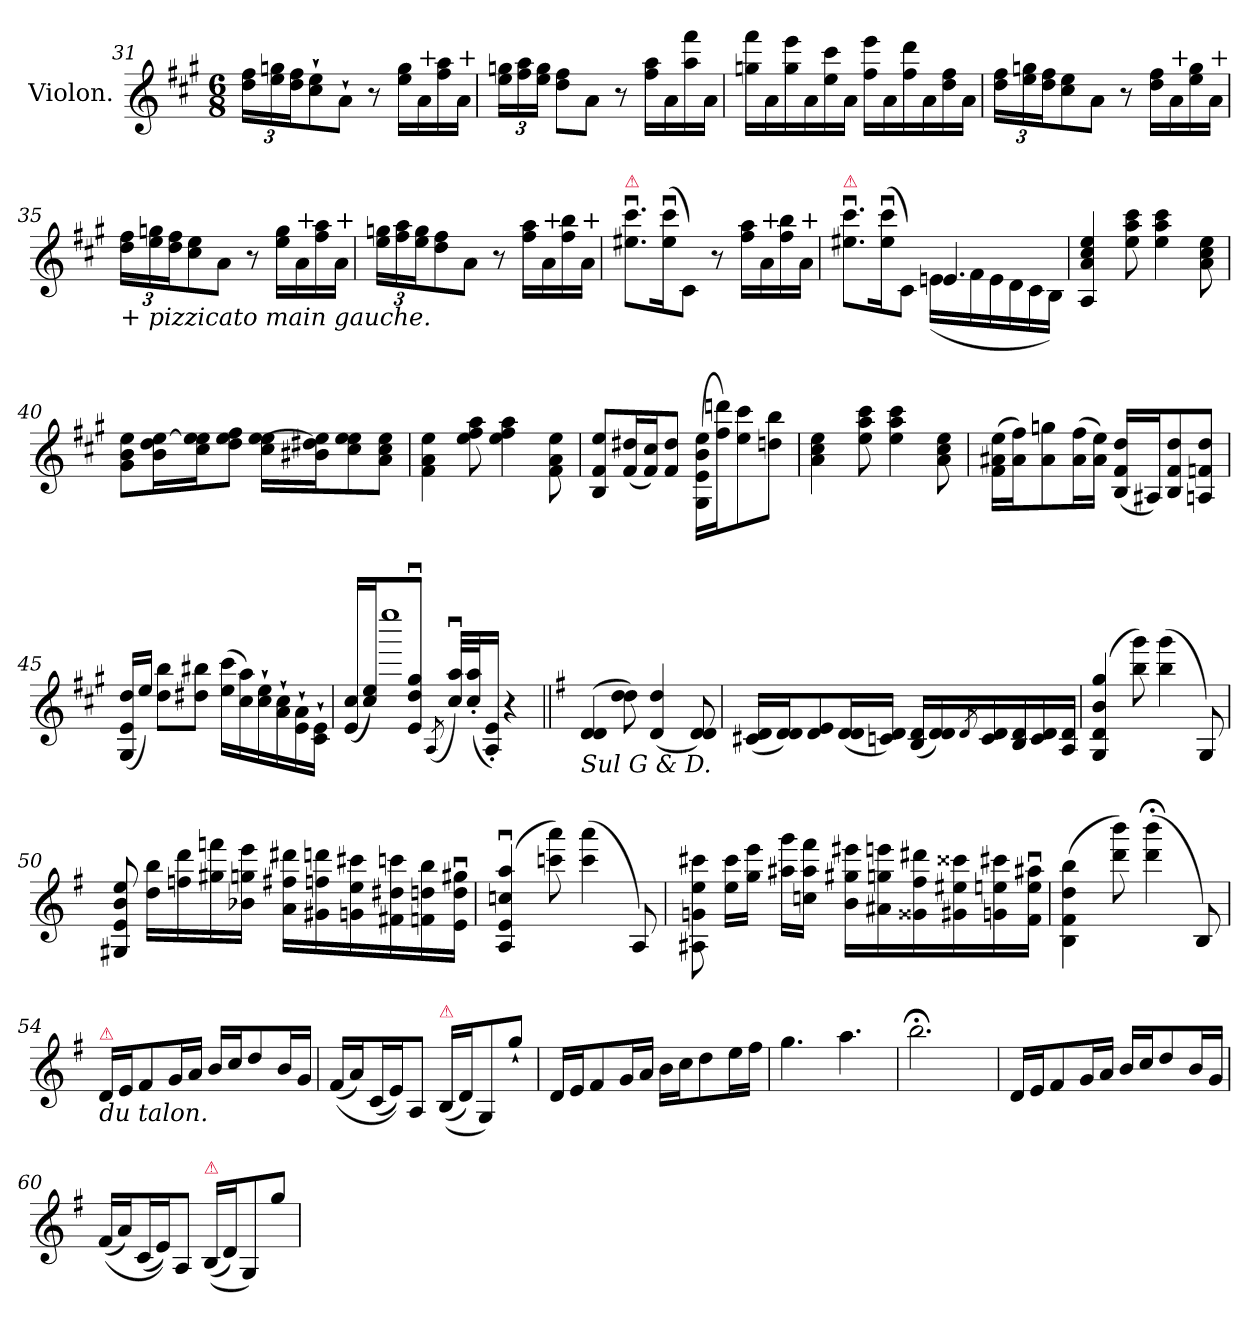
**kern
*part1
*staff1
*I"Violon.
*I'Vln
*clefG2
*k[f#c#g#]
*A:
*M6/8
=31
24dd\ 24ff#\LL
24ee\ 24ggn\
24dd\ 24ff#\J
8cc#`\ 8ee`\
8a`\J
8r
16ee\ 16gg\LL
!LO:TX:a:t=+
16a\
16ff#\ 16aa\
!LO:TX:a:t=+
16a\JJ
=32
24ee\ 24ggn\LL
24ff#\ 24aa\
24ee\ 24gg\JJ
8dd\ 8ff#\L
8a\J
8r
16ff#\ 16aa\LL
16a\
16aa\ 16fff#\
16a\JJ
=33
16ggn\ 16fff#\LL
16a\
16gg\ 16eee\
16a\
16ee\ 16ccc#\
16a\JJ
16ff#\ 16eee\LL
16a\
16ff#\ 16ddd\
16a\
16dd\ 16ff#\
16a\JJ
=34
24dd\ 24ff#\LL
24ee\ 24ggn\
24dd\ 24ff#\J
8cc#\ 8ee\
8a\J
8r
16dd\ 16ff#\LL
!LO:TX:a:t=+
16a\
16ee\ 16gg\
!LO:TX:a:t=+
16a\JJ
=35
!LO:TX:b:i:t=+ pizzicato main gauche.
24dd\ 24ff#\LL
24ee\ 24ggn\
24dd\ 24ff#\J
8cc#\ 8ee\
8a\J
8r
16ee\ 16gg\LL
!LO:TX:a:t=+
16a\
16ff#\ 16aa\
!LO:TX:a:t=+
16a\JJ
=36
24ee\ 24ggn\LL
24ff#\ 24aa\
24ee\ 24gg\J
8dd\ 8ff#\
8a\J
8r
16ff#\ 16aa\LL
!LO:TX:a:t=+
16a\
16ff#\ 16bb\
!LO:TX:a:t=+
16a\JJ
=37
!LO:TX:a:color=crimson:t=⚠
8.ee#Xu\ 8.ccc#u\L
(16ee#u\ 16ccc#u\K
8c#/J)
8r
16ff#\ 16aa\LL
!LO:TX:a:t=+
16a\
16ff#\ 16bb\
!LO:TX:a:t=+
16a\JJ
=38
*^
!LO:TX:a:color=crimson:t=⚠	!
8.ee#Xu\ 8.ccc#u\L	4.ryy
(16ee#u\ 16ccc#u\K	.
8c#/J)	.
4.en/	(>16e\LL
.	16f#\
.	16e\
.	16d\
.	16c#\
.	16B\JJ)
*v	*v
=39
4A/ 4a/ 4cc#/ 4ee/
8ee\ 8aa\ 8ccc#\
4ee\ 4aa\ 4ccc#\
8a\ 8cc#\ 8ee\
=40
8g#\ 8b\ 8ee\L
16b\ 16dd\ [16ee\L
16cc#\ 16ee]\ 16ee\J
8dd\ 8ee\ 8ff#\J
16cc#\ [16ee\ 16ee\LL
16b#X\ 16dd#X\ 16ee]\J
8cc#\ 8ee\ 8ee\
8a\ 8cc#\ 8ee\J
=41
4f#\ 4a\ 4ee\
8ee\ 8ff#\ 8aa\
4ee\ 4ff#\ 4aa\
8f#\ 8a\ 8ee\
=42
8B/ 8f#/ 8ee/L
(16f#/ 16dd#X/L
16f#/ 16cc#/J)
8f#/ 8dd#/J
(16G#\ 16e\ 16b\ 16ee\LL
16ff#\ 16dddn\J)
8ee\ 8ccc#\
8ddn\ 8bb\J
=43
4a\ 4cc#\ 4ee\
8ee\ 8aa\ 8ccc#\
4ee\ 4aa\ 4ccc#\
8a\ 8cc#\ 8ee\
=44
(16f#\ 16a#X\ 16ee\LL
16a#\ 16ff#\J)
8a#\ 8ggn\
(16a#\ 16ff#\L
16a#\ 16ee\JJ)
(16B/ 16f#/ 16dd/LL
16A#X/J)
8B/ 8f#/ 8dd/
8An/ 8fn/ 8dd/J
=45
(16G#/ 16e/ 16dd/LL
16ee/JJ)
8dd\ 8bb\L
8dd#X\ 8bb#X\J
(16ee\ 16ccc#\LL
16cc#\ 16aa\)
16cc#`\ 16ee`\
16a`\ 16cc#`\
16e`\ 16a`\
16c#`\ 16e`\JJ
=46
(16e/ 16cc#/LL
16cc#/ 16ee/JJ)
!LO:N:vis=1
8eeee\
8eu\ 8ddu\ 8gg#u\J
(8qA/
32cc#u/ 32aau/LLL)
(32cc#'/ 32aa'/J
16A'/ 16e'/JJ)
4r
=47||
*k[f#]
!LO:TX:b:i:t=Sul G & D.
(4d/ 4d/
8dd\ 8dd\)
(>4d/ 4dd/
8d/ 8d/)
=48
(16c#X/ 16d/LL
16d/ 16d/J)
8d/ 8e/
(16d/ 16d/L
16cn/ 16d/JJ)
(16B/ 16d/LL
16d/ 16d/)
8qd/
16c/ 16d/
16B/ 16d/
16c/ 16d/
16A/ 16d/JJ
=49
(4G/ 4d/ 4b/ 4gg/
8bb\ 8ggg\)
(4bb\ 4ggg\
8G/)
=50
8G#X/ 8e/ 8b/ 8ee/
16dd\ 16bb\LL
16ffn\ 16ddd\
16gg#X\ 16fffn\
16b-X\ 16ggn\ 16eee\JJ
16a\ 16ff#X\ 16ddd#X\LL
16g#X\ 16ffn\ 16dddn\
16gn\ 16ee\ 16ccc#X\
16f#X\ 16dd#X\ 16cccn\
16fn\ 16ddn\ 16bb\
16eu\ 16ddu\ 16gg#Xu\JJ
=51
(4Au/ 4eu/ 4ccnu/ 4aau/
8cccn\ 8aaa\)
(4ccc\ 4aaa\
8A/)
=52
8A#X\ 8gn\ 8ee\ 8ccc#X\
16ee\ 16ccc#\LL
16gg\ 16eee\JJ
16aa#X\ 16ggg\LL
16ccn\ 16aa#\ 16fff#\JJ
16b\ 16gg#X\ 16eee#X\LL
16a#X\ 16ggn\ 16eeen\
16g##X\ 16ff#\ 16ddd#X\
16g#X\ 16ee#X\ 16ccc##X\
16gn\ 16een\ 16ccc#X\
16f#u\ 16eeu\ 16aa#Xu\JJ
=53
(4B\ 4f#\ 4dd\ 4bb\
8ddd\ 8bbb\)
(4ddd;<\ 4bbb;<\
8B/)
=54
!LO:TX:a:i:color=crimson:t=⚠
!LO:TX:b:i:t=du talon.
16d/LL
16e/J
8f#/
16g/L
16a/JJ
16b/LL
16cc/J
8dd/
16b/L
16g/JJ
=55
((16f#/LL
16a/J)
(16c/L
16e/J))
8A/J
!LO:TX:a:color=crimson:t=⚠
((16B/LL
16d/J)
8G/)
8gg`\J
=56
16d/LL
16e/J
8f#/
16g/L
16a/JJ
16b\LL
16cc\J
8dd\
16ee\L
16ff#\JJ
=57
4.gg\
4.aa\
=58
2.bb;<\
=59
16d/LL
16e/J
8f#/
16g/L
16a/JJ
16b/LL
16cc/J
8dd/
16b/L
16g/JJ
=60
((16f#/LL
16a/J)
(16c/L
16e/J))
8A/J
!LO:TX:a:color=crimson:t=⚠
((16B/LL
16d/J)
8G/)
8gg\J
=
*-
